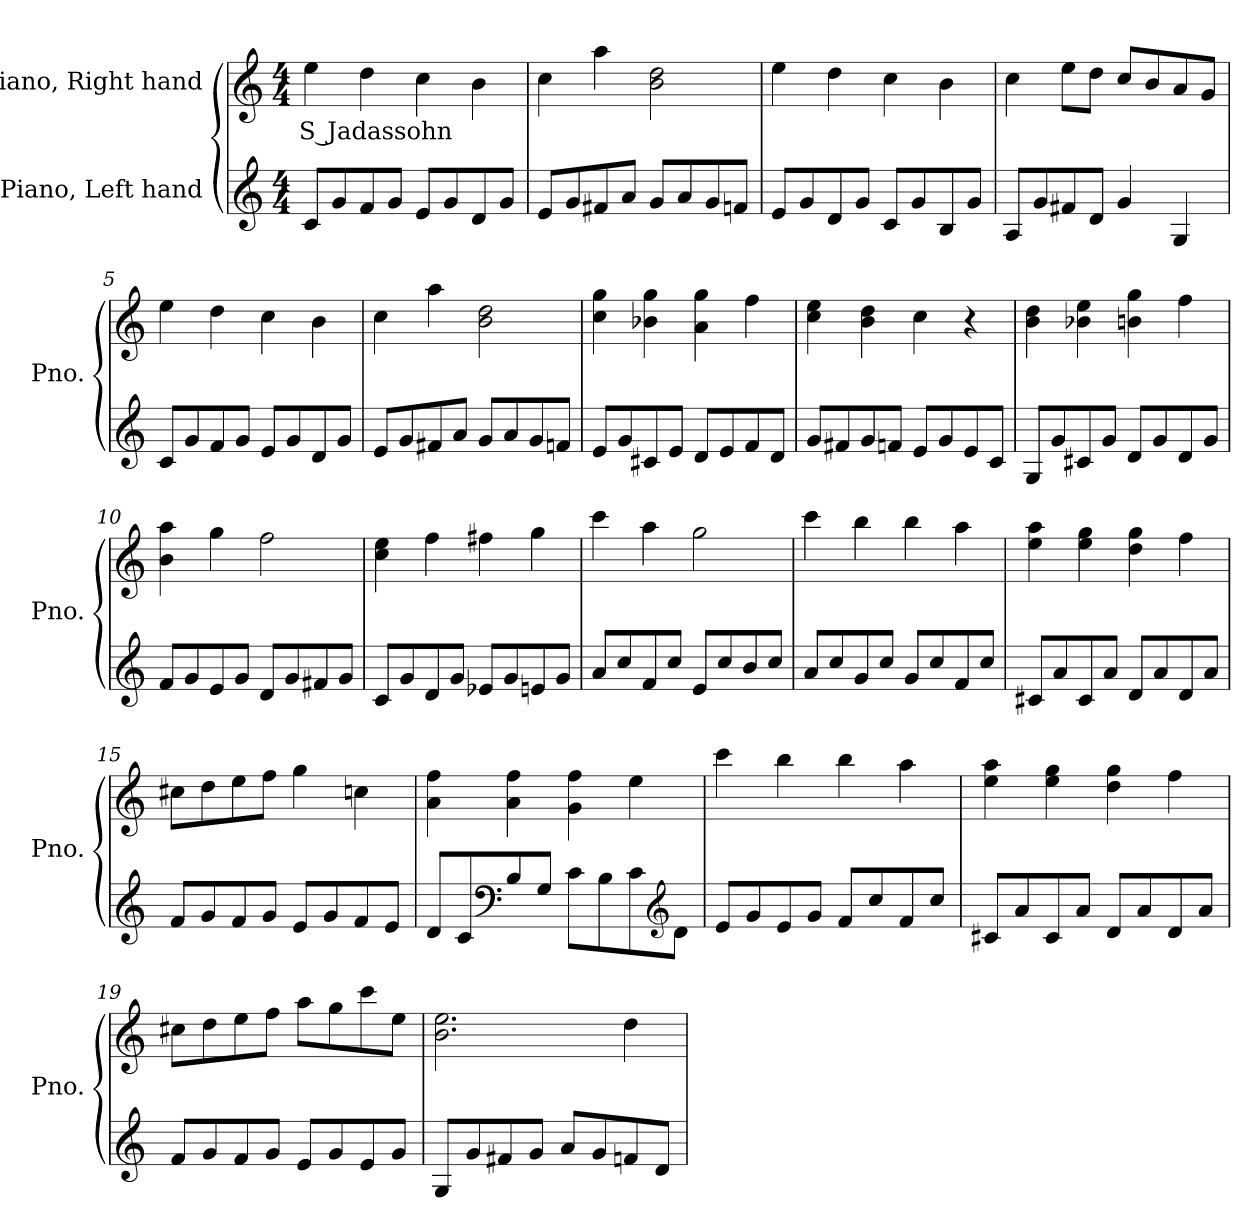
**kern	**kern	**text
*part2	*part1	*part1
*staff2	*staff1	*staff1
*I"Piano, Left hand	*I"Piano, Right hand	*
*I'Pno.	*I'Pno.	*
*clefG2	*clefG2	*
*k[]	*k[]	*
*M4/4	*M4/4	*
*MM100	*MM100	*
=1	=1	=1
!	!	!LO:LY:b
8c/L	4ee\	S Jadassohn
8g/	.	.
8f/	4dd\	.
8g/J	.	.
8e/L	4cc\	.
8g/	.	.
8d/	4b\	.
8g/J	.	.
=2	=2	=2
8e/L	4cc\	.
8g/	.	.
8f#X/	4aa\	.
8a/J	.	.
8g/L	2b\ 2dd\	.
8a/	.	.
8g/	.	.
8fn/J	.	.
=3	=3	=3
8e/L	4ee\	.
8g/	.	.
8d/	4dd\	.
8g/J	.	.
8c/L	4cc\	.
8g/	.	.
8B/	4b\	.
8g/J	.	.
!!LO:LB:g=z
=4	=4	=4
8A/L	4cc\	.
8g/	.	.
8f#X/	8ee\L	.
8d/J	8dd\J	.
4g/	8cc/L	.
.	8b/	.
4G/	8a/	.
.	8g/J	.
=5	=5	=5
8c/L	4ee\	.
8g/	.	.
8f/	4dd\	.
8g/J	.	.
8e/L	4cc\	.
8g/	.	.
8d/	4b\	.
8g/J	.	.
=6	=6	=6
8e/L	4cc\	.
8g/	.	.
8f#X/	4aa\	.
8a/J	.	.
8g/L	2b\ 2dd\	.
8a/	.	.
8g/	.	.
8fn/J	.	.
=7	=7	=7
8e/L	4cc\ 4gg\	.
8g/	.	.
8c#X/	4b-X\ 4gg\	.
8e/J	.	.
8d/L	4a\ 4gg\	.
8e/	.	.
8f/	4ff\	.
8d/J	.	.
!!LO:LB:g=z
=8	=8	=8
8g/L	4cc\ 4ee\	.
8f#X/	.	.
8g/	4b\ 4dd\	.
8fn/J	.	.
8e/L	4cc\	.
8g/	.	.
8e/	4r	.
8c/J	.	.
=9	=9	=9
8G/L	4b\ 4dd\	.
8g/	.	.
8c#X/	4b-X\ 4ee\	.
8g/J	.	.
8d/L	4bn\ 4gg\	.
8g/	.	.
8d/	4ff\	.
8g/J	.	.
=10	=10	=10
8f/L	4b\ 4aa\	.
8g/	.	.
8e/	4gg\	.
8g/J	.	.
8d/L	2ff\	.
8g/	.	.
8f#X/	.	.
8g/J	.	.
=11	=11	=11
8c/L	4cc\ 4ee\	.
8g/	.	.
8d/	4ff\	.
8g/J	.	.
8e-X/L	4ff#X\	.
8g/	.	.
8en/	4gg\	.
8g/J	.	.
!!LO:LB:g=z
=12	=12	=12
8a/L	4ccc\	.
8cc/	.	.
8f/	4aa\	.
8cc/J	.	.
8e/L	2gg\	.
8cc/	.	.
8b/	.	.
8cc/J	.	.
=13	=13	=13
8a/L	4ccc\	.
8cc/	.	.
8g/	4bb\	.
8cc/J	.	.
8g/L	4bb\	.
8cc/	.	.
8f/	4aa\	.
8cc/J	.	.
=14	=14	=14
8c#X/L	4ee\ 4aa\	.
8a/	.	.
8c#/	4ee\ 4gg\	.
8a/J	.	.
8d/L	4dd\ 4gg\	.
8a/	.	.
8d/	4ff\	.
8a/J	.	.
=15	=15	=15
8f/L	8cc#X\L	.
8g/	8dd\	.
8f/	8ee\	.
8g/J	8ff\J	.
8e/L	4gg\	.
8g/	.	.
8f/	4ccn\	.
8e/J	.	.
!!LO:LB:g=z
=16	=16	=16
8d/L	4a\ 4ff\	.
8c/	.	.
*clefF4	*	*
8B/	4a\ 4ff\	.
8G/J	.	.
8c\L	4g\ 4ff\	.
8B\	.	.
8c\	4ee\	.
*clefG2	*	*
8d\J	.	.
=17	=17	=17
8e/L	4ccc\	.
8g/	.	.
8e/	4bb\	.
8g/J	.	.
8f/L	4bb\	.
8cc/	.	.
8f/	4aa\	.
8cc/J	.	.
=18	=18	=18
8c#X/L	4ee\ 4aa\	.
8a/	.	.
8c#/	4ee\ 4gg\	.
8a/J	.	.
8d/L	4dd\ 4gg\	.
8a/	.	.
8d/	4ff\	.
8a/J	.	.
=19	=19	=19
8f/L	8cc#X\L	.
8g/	8dd\	.
8f/	8ee\	.
8g/J	8ff\J	.
8e/L	8aa\L	.
8g/	8gg\	.
8e/	8ccc\	.
8g/J	8ee\J	.
!!LO:LB:g=z
=20	=20	=20
8G/L	2.b\ 2.ee\	.
8g/	.	.
8f#X/	.	.
8g/J	.	.
8a/L	.	.
8g/	.	.
8fn/	4dd\	.
8d/J	.	.
=	=	=
*-	*-	*-
